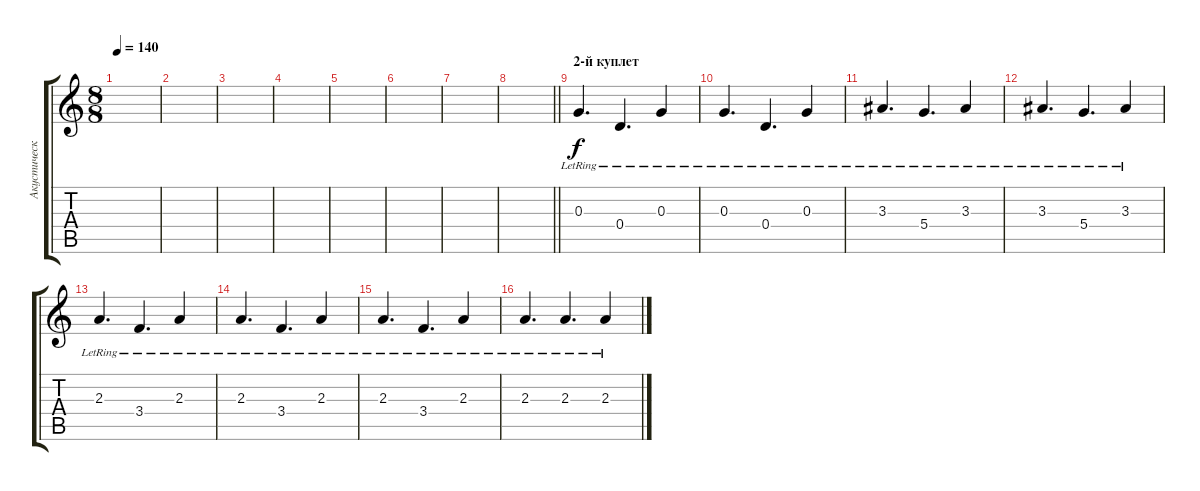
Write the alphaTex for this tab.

\track ("Акустическая гитара" "Акустическ") {instrument acousticguitarnylon}
\staff {score tabs}
\tuning (E4 B3 G3 D3 A2 E2) {hide}
\ts (8 8)
\tempo 140
\clef g2
\ks c
|
|
|
|
|
|
|
\barLineRight lightlight
|
\section ("" "2-й куплет")
0.3{lr}.4{d} 0.4{lr}.4{d} 0.3{lr}.4 |
0.3{lr}.4{d} 0.4{lr}.4{d} 0.3{lr}.4 |
3.3{lr}.4{d} 5.4{lr}.4{d} 3.3{lr}.4 |
3.3{lr}.4{d} 5.4{lr}.4{d} 3.3{lr}.4 |
2.3{lr}.4{d} 3.4{lr}.4{d} 2.3{lr}.4 |
2.3{lr}.4{d} 3.4{lr}.4{d} 2.3{lr}.4 |
2.3{lr}.4{d} 3.4{lr}.4{d} 2.3{lr}.4 |
2.3{lr}.4{d} 2.3{lr}.4{d} 2.3{lr}.4
